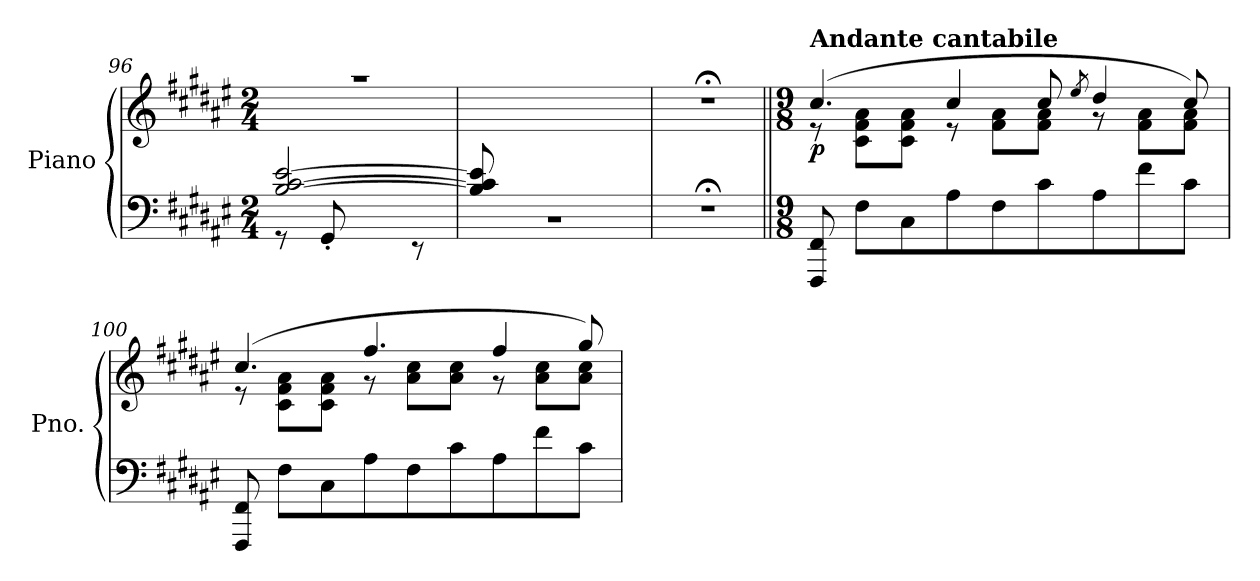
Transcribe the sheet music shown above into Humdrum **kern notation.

**kern	**kern	**dynam
*part1	*part1	*part1
*staff2	*staff1	*staff1/2
*I"Piano	*	*
*I'Pno.	*	*
*clefF4	*clefG2	*
*k[f#c#g#d#a#e#]	*k[f#c#g#d#a#e#]	*
*M2/4	*M2/4	*
*MM40	*MM40	*
=96	=96	=96
*^	*^	*
[2B/ [2c#/ [2e#/	8rGG	2r	4ryy	.
.	8GG#'/L	.	.	.
.	8ryy	.	8cc#'\J	.
.	8r	.	8ryy	.
*	*	*v	*v	*
=97	=97	=97	=97
8B/] 8c#/] 8e#/]L	2r	8ryy	.
4.ryy	.	8f#/	.
.	.	8e#/	.
.	.	8cc#/J	.
*v	*v	*	*
=98	=98	=98
*	*MM60	*
2r;<	2r;<	.
!!LO:LB:g=z
=99||	=99||	=99||
*M9/8	*M9/8	*
*	*MM62	*
*	*^	*
!	!LO:TX:a:B:t=Andante cantabile	!	!
!	!	!	!LO:DY:b
8FFF#/ 8FF#/	(>4.cc#/	8r	p
8F#\L	.	8c#\ 8f#\ 8a#\L	.
8C#\	.	8c#\ 8f#\ 8a#\J	.
8A#\	4cc#/	8r	.
8F#\	.	8f#\ 8a#\L	.
8c#\	8cc#/	8f#\ 8a#\J	.
.	8qee#/	.	.
8A#\	4dd#/	8r	.
8f#\	.	8f#\ 8a#\L	.
8c#\J	8cc#/)	8f#\ 8a#\J	.
=100	=100	=100	=100
8FFF#/ 8FF#/	(>4.cc#/	8r	.
8F#\L	.	8c#\ 8f#\ 8a#\L	.
8C#\	.	8c#\ 8f#\ 8a#\J	.
8A#\	4.ff#/	8r	.
8F#\	.	8a#\ 8cc#\L	.
8c#\	.	8a#\ 8cc#\J	.
8A#\	4ff#/	8r	.
8f#\	.	8a#\ 8cc#\L	.
8c#\J	8gg#/)	8a#\ 8cc#\J	.
*	*v	*v	*
=	=	=
*-	*-	*-
